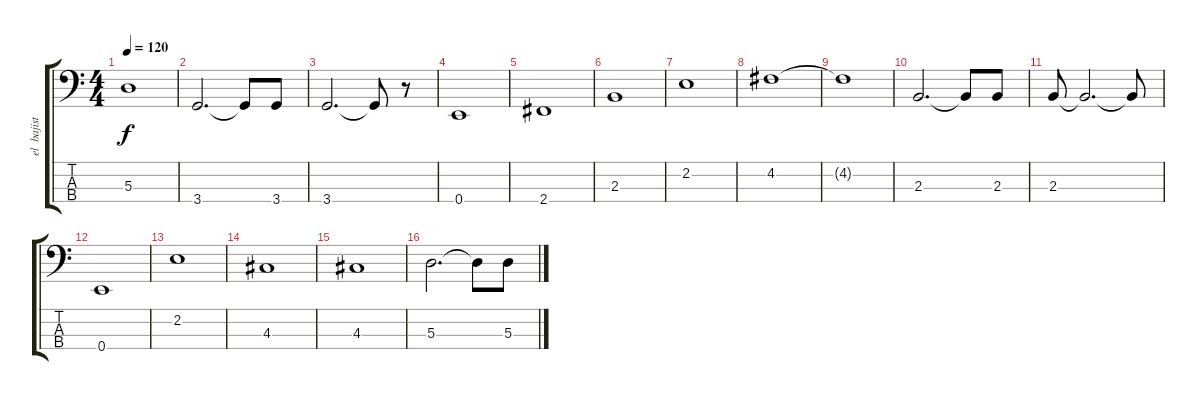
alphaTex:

\track ("el  bajista" "el  bajist") {instrument electricbassfinger}
\staff {score tabs}
\tuning (G2 D2 A1 E1) {hide}
\ts (4 4)
\tempo 120
\clef f4
\ks c
5.3.1{dy f} |
3.4.2{d} 3.4{t}.8 3.4.8 |
3.4.2{d} 3.4{t}.8 r.8 |
0.4.1 |
2.4.1 |
2.3.1 |
2.2.1 |
4.2.1 |
4.2{t}.1 |
2.3.2{d} 2.3{t}.8 2.3.8 |
2.3.8 2.3{t}.2{d} 2.3{t}.8 |
0.4.1 |
2.2.1 |
4.3.1 |
4.3.1 |
5.3.2{d} 5.3{t}.8 5.3.8
